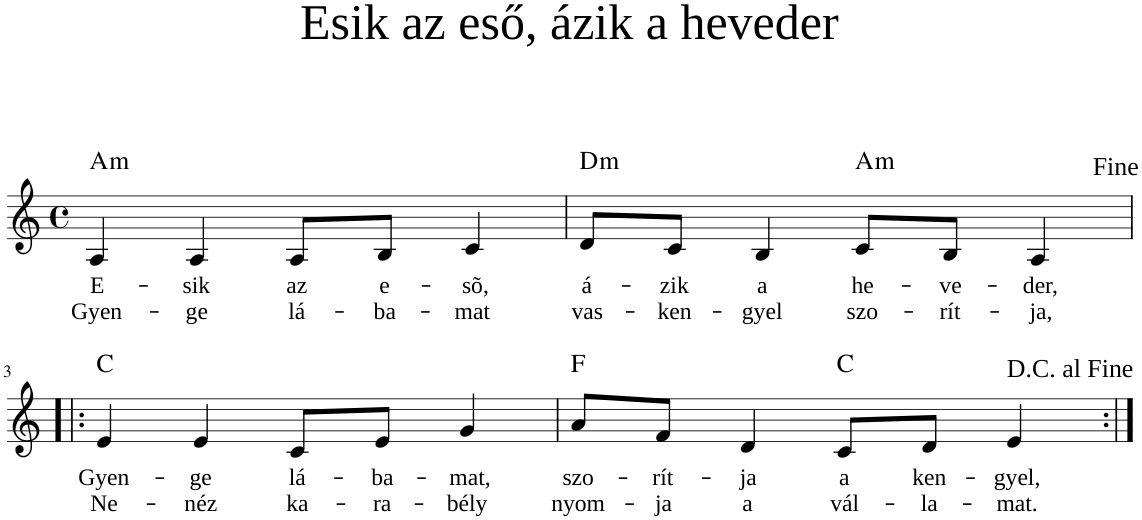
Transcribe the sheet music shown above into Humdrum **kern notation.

**kern	**text	**text	**harte
*part1	*part1	*part1	*part1
*staff1	*staff1	*staff1	*
*I"Piano	*	*	*
*I'Pno	*	*	*
*clefG2	*	*	*
*k[]	*	*	*
*M4/4	*	*	*
*met(c)	*	*	*
=1	=1	=1	=1
!	!LO:LY:b	!LO:LY:b	!LO:H:kt=m
4A/	E-	Gyen-	A:min
!	!LO:LY:b	!LO:LY:b	!
4A/	-sik	-ge	.
!	!LO:LY:b	!LO:LY:b	!
8A/L	az	lá-	.
!	!LO:LY:b	!LO:LY:b	!
8B/J	e-	-ba-	.
!	!LO:LY:b	!LO:LY:b	!
4c/	-sõ,	-mat	.
=2	=2	=2	=2
!	!LO:LY:b	!LO:LY:b	!LO:H:kt=m
8d/L	á-	vas-	D:min
!	!LO:LY:b	!LO:LY:b	!
8c/J	-zik	-ken-	.
!	!LO:LY:b	!LO:LY:b	!
4B/	a	-gyel	.
!	!LO:LY:b	!LO:LY:b	!LO:H:kt=m
8c/L	he-	szo-	A:min
!	!LO:LY:b	!LO:LY:b	!
8B/J	-ve-	-rít-	.
!	!LO:LY:b	!LO:LY:b	!
4A/	-der,	-ja,	.
!LO:TX:a:t=<font face="Times New Roman"/>Fine	!	!	!
!!LO:LB:g=z
=3!|:	=3!|:	=3!|:	=3!|:
!	!LO:LY:b	!LO:LY:b	!
4e/	Gyen-	Ne-	C:maj
!	!LO:LY:b	!LO:LY:b	!
4e/	-ge	-néz	.
!	!LO:LY:b	!LO:LY:b	!
8c/L	lá-	ka-	.
!	!LO:LY:b	!LO:LY:b	!
8e/J	-ba-	-ra-	.
!	!LO:LY:b	!LO:LY:b	!
4g/	-mat,	-bély	.
=4	=4	=4	=4
!	!LO:LY:b	!LO:LY:b	!
8a/L	szo-	nyom-	F:maj
!	!LO:LY:b	!LO:LY:b	!
8f/J	-rít-	-ja	.
!	!LO:LY:b	!LO:LY:b	!
4d/	-ja	a	.
!	!LO:LY:b	!LO:LY:b	!
8c/L	a	vál-	C:maj
!	!LO:LY:b	!LO:LY:b	!
8d/J	ken-	-la-	.
!	!LO:LY:b	!LO:LY:b	!
4e/	-gyel,	-mat.	.
!LO:TX:a:t=<font face="Times New Roman"/>D.C. al Fine	!	!	!
=:|!	=:|!	=:|!	=:|!
*-	*-	*-	*-
